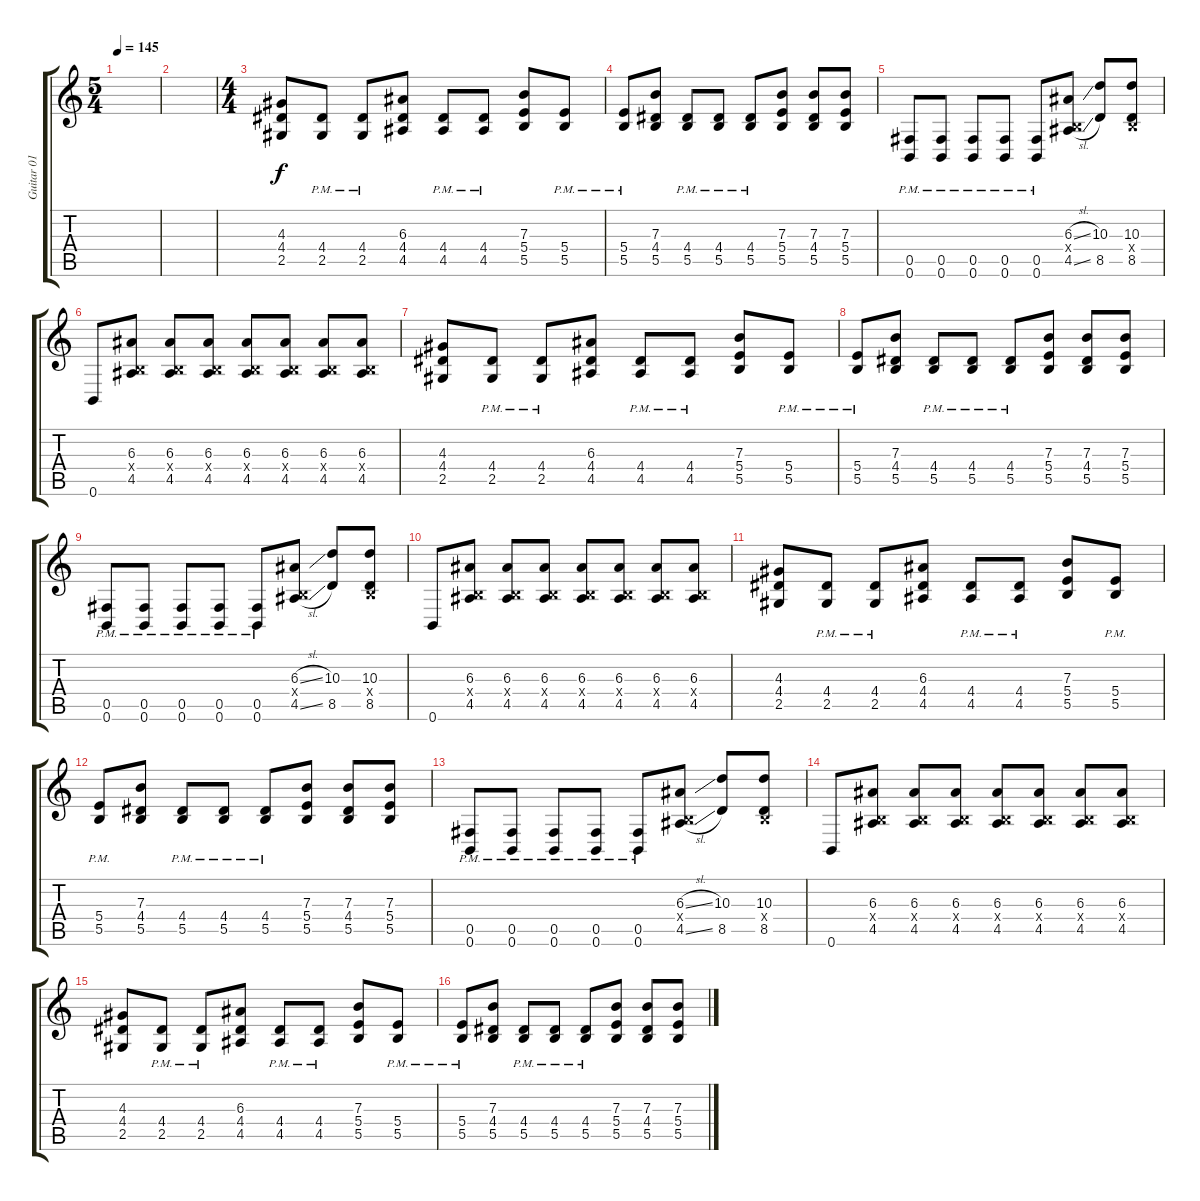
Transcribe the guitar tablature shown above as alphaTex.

\track ("Guitar 01" "Guitar 01") {instrument overdrivenguitar}
\staff {score tabs}
\tuning (Db4 Ab3 E3 B2 Gb2 B1) {hide}
\ts (5 4)
\tempo 145
\clef g2
\ks c
|
|
\ts (4 4)
(4.3 4.4 2.5).8 (4.4{pm} 2.5{pm}).8 (4.4{pm} 2.5{pm}).8 (6.3 4.4 4.5).8 (4.4{pm} 4.5{pm}).8 (4.4{pm} 4.5{pm}).8 (7.3 5.4 5.5).8 (5.4{pm} 5.5{pm}).8 |
(5.4{pm} 5.5{pm}).8 (7.3 4.4 5.5).8 (4.4{pm} 5.5{pm}).8 (4.4{pm} 5.5{pm}).8 (4.4{pm} 5.5{pm}).8 (7.3 5.4 5.5).8 (7.3 4.4 5.5).8 (7.3 5.4 5.5).8 |
(0.5{pm} 0.6{pm}).8 (0.5{pm} 0.6{pm}).8 (0.5{pm} 0.6{pm}).8 (0.5{pm} 0.6{pm}).8 (0.5{pm} 0.6{pm}).8 (6.3{sl} 0.4{x} 4.5{sl}).8 (10.3 8.5).8 (10.3 0.4{x} 8.5).8 |
0.6.8 (6.3 0.4{x} 4.5).8 (6.3 0.4{x} 4.5).8 (6.3 0.4{x} 4.5).8 (6.3 0.4{x} 4.5).8 (6.3 0.4{x} 4.5).8 (6.3 0.4{x} 4.5).8 (6.3 0.4{x} 4.5).8 |
(4.3 4.4 2.5).8 (4.4{pm} 2.5{pm}).8 (4.4{pm} 2.5{pm}).8 (6.3 4.4 4.5).8 (4.4{pm} 4.5{pm}).8 (4.4{pm} 4.5{pm}).8 (7.3 5.4 5.5).8 (5.4{pm} 5.5{pm}).8 |
(5.4{pm} 5.5{pm}).8 (7.3 4.4 5.5).8 (4.4{pm} 5.5{pm}).8 (4.4{pm} 5.5{pm}).8 (4.4{pm} 5.5{pm}).8 (7.3 5.4 5.5).8 (7.3 4.4 5.5).8 (7.3 5.4 5.5).8 |
(0.5{pm} 0.6{pm}).8 (0.5{pm} 0.6{pm}).8 (0.5{pm} 0.6{pm}).8 (0.5{pm} 0.6{pm}).8 (0.5{pm} 0.6{pm}).8 (6.3{sl} 0.4{x} 4.5{sl}).8 (10.3 8.5).8 (10.3 0.4{x} 8.5).8 |
0.6.8 (6.3 0.4{x} 4.5).8 (6.3 0.4{x} 4.5).8 (6.3 0.4{x} 4.5).8 (6.3 0.4{x} 4.5).8 (6.3 0.4{x} 4.5).8 (6.3 0.4{x} 4.5).8 (6.3 0.4{x} 4.5).8 |
(4.3 4.4 2.5).8 (4.4{pm} 2.5{pm}).8 (4.4{pm} 2.5{pm}).8 (6.3 4.4 4.5).8 (4.4{pm} 4.5{pm}).8 (4.4{pm} 4.5{pm}).8 (7.3 5.4 5.5).8 (5.4{pm} 5.5{pm}).8 |
(5.4{pm} 5.5{pm}).8 (7.3 4.4 5.5).8 (4.4{pm} 5.5{pm}).8 (4.4{pm} 5.5{pm}).8 (4.4{pm} 5.5{pm}).8 (7.3 5.4 5.5).8 (7.3 4.4 5.5).8 (7.3 5.4 5.5).8 |
(0.5{pm} 0.6{pm}).8 (0.5{pm} 0.6{pm}).8 (0.5{pm} 0.6{pm}).8 (0.5{pm} 0.6{pm}).8 (0.5{pm} 0.6{pm}).8 (6.3{sl} 0.4{x} 4.5{sl}).8 (10.3 8.5).8 (10.3 0.4{x} 8.5).8 |
0.6.8 (6.3 0.4{x} 4.5).8 (6.3 0.4{x} 4.5).8 (6.3 0.4{x} 4.5).8 (6.3 0.4{x} 4.5).8 (6.3 0.4{x} 4.5).8 (6.3 0.4{x} 4.5).8 (6.3 0.4{x} 4.5).8 |
(4.3 4.4 2.5).8 (4.4{pm} 2.5{pm}).8 (4.4{pm} 2.5{pm}).8 (6.3 4.4 4.5).8 (4.4{pm} 4.5{pm}).8 (4.4{pm} 4.5{pm}).8 (7.3 5.4 5.5).8 (5.4{pm} 5.5{pm}).8 |
(5.4{pm} 5.5{pm}).8 (7.3 4.4 5.5).8 (4.4{pm} 5.5{pm}).8 (4.4{pm} 5.5{pm}).8 (4.4{pm} 5.5{pm}).8 (7.3 5.4 5.5).8 (7.3 4.4 5.5).8 (7.3 5.4 5.5).8
